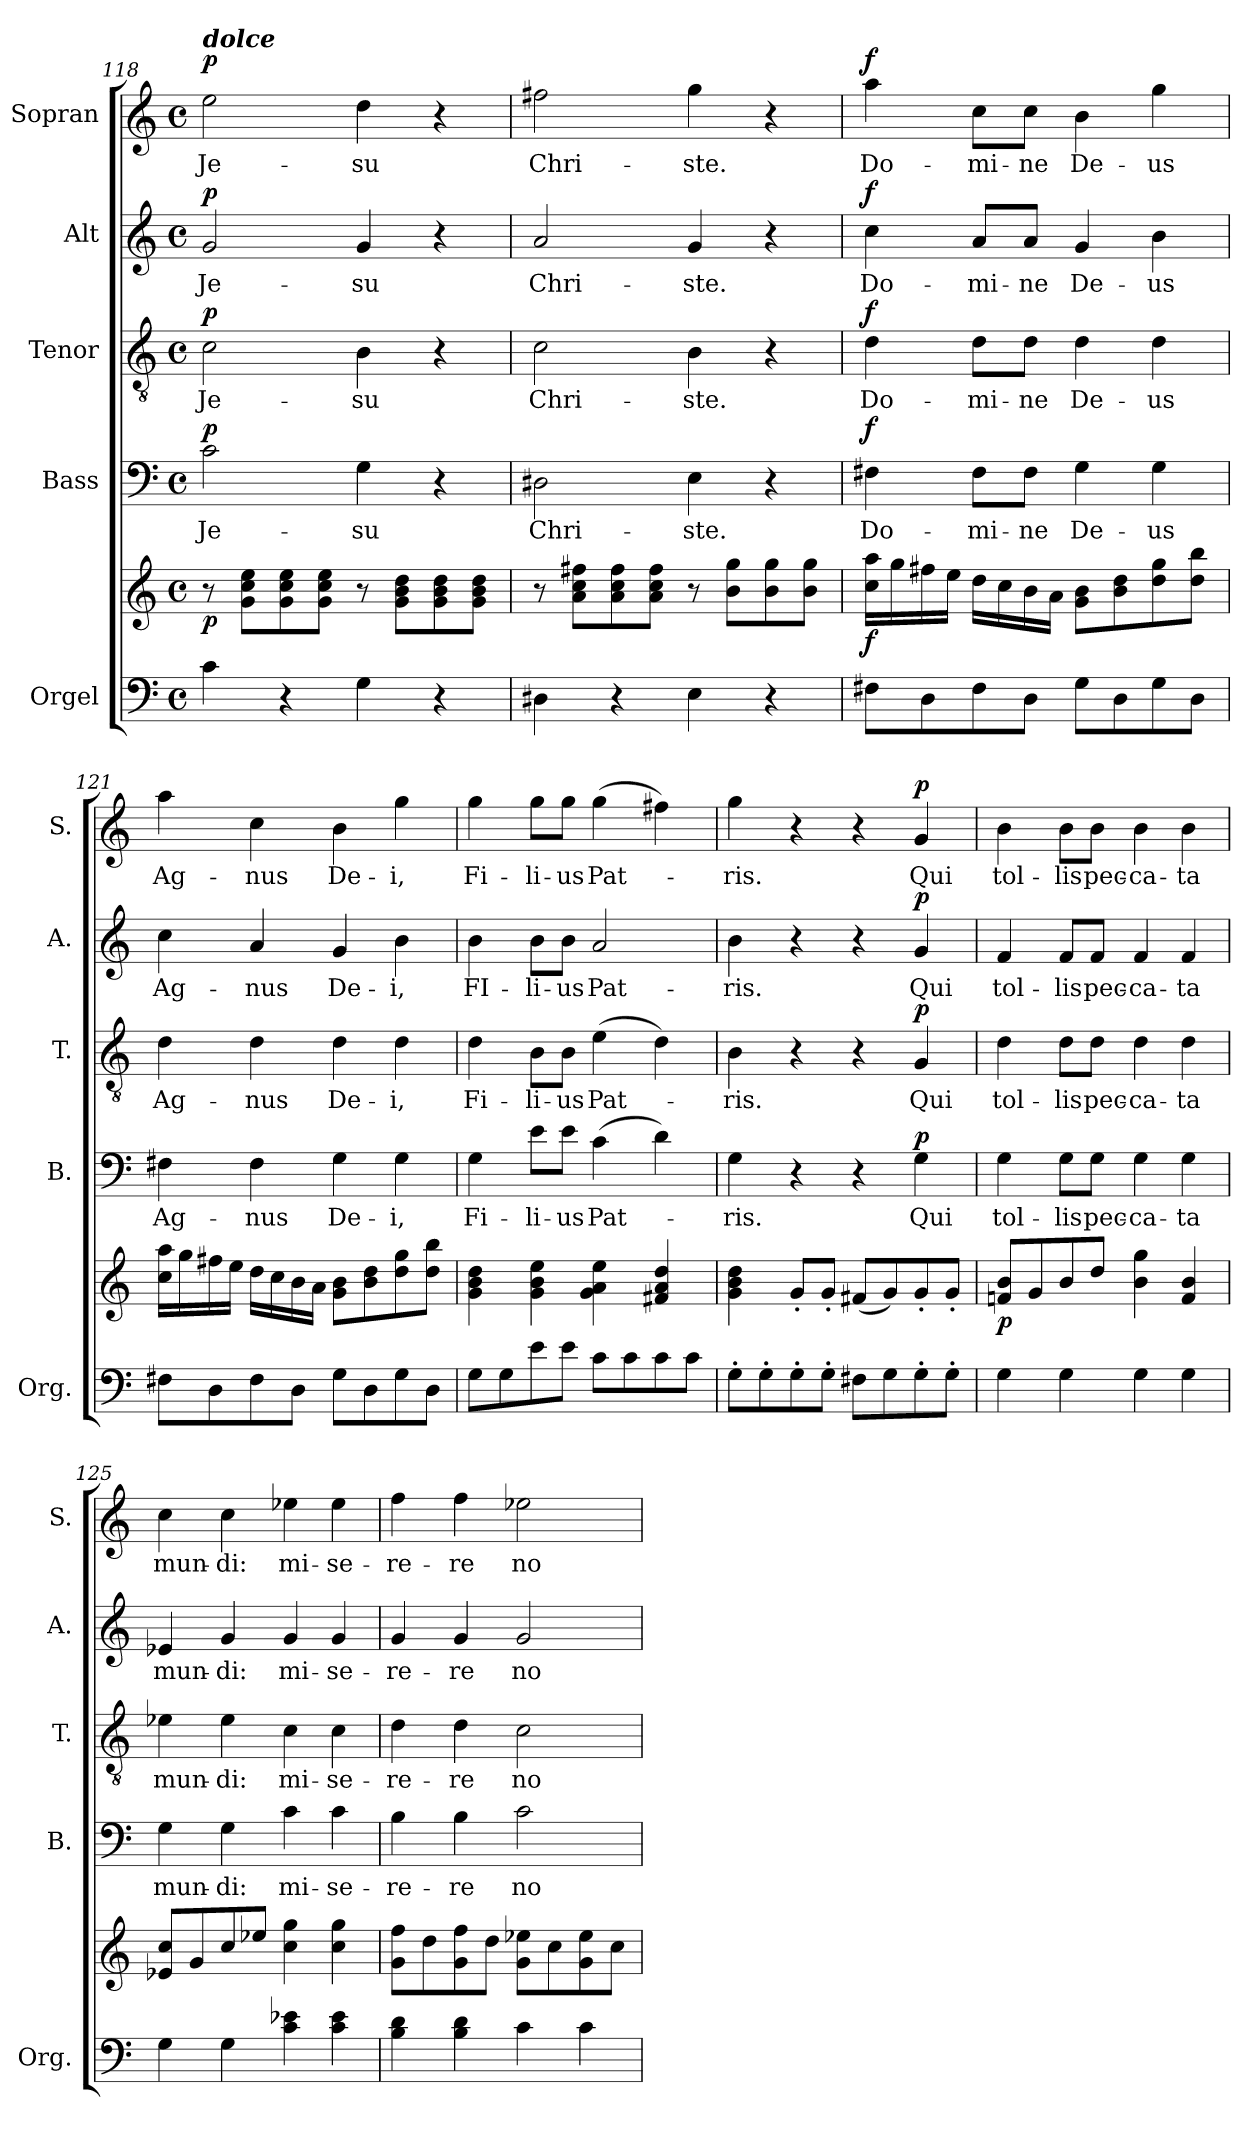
**kern	**kern	**dynam	**kern	**text	**dynam	**kern	**text	**dynam	**kern	**text	**dynam	**kern	**text	**dynam
*part5	*part5	*part5	*part4	*part4	*part4	*part3	*part3	*part3	*part2	*part2	*part2	*part1	*part1	*part1
*staff6	*staff5	*staff5/6	*staff4	*staff4	*staff4	*staff3	*staff3	*staff3	*staff2	*staff2	*staff2	*staff1	*staff1	*staff1
*I"Orgel	*	*	*I"Bass	*	*	*I"Tenor	*	*	*I"Alt	*	*	*I"Sopran	*	*
*I'Org.	*	*	*I'B.	*	*	*I'T.	*	*	*I'A.	*	*	*I'S.	*	*
*clefF4	*clefG2	*	*clefF4	*	*	*clefGv2	*	*	*clefG2	*	*	*clefG2	*	*
*k[]	*k[]	*	*k[]	*	*	*k[]	*	*	*k[]	*	*	*k[]	*	*
*C:	*C:	*	*C:	*	*	*C:	*	*	*C:	*	*	*C:	*	*
*M4/4	*M4/4	*	*M4/4	*	*	*M4/4	*	*	*M4/4	*	*	*M4/4	*	*
*met(c)	*met(c)	*	*met(c)	*	*	*met(c)	*	*	*met(c)	*	*	*met(c)	*	*
=118	=118	=118	=118	=118	=118	=118	=118	=118	=118	=118	=118	=118	=118	=118
!	!	!	!	!	!	!	!	!	!	!	!	!LO:TX:a:Bi:t=dolce	!	!
!	!	!LO:DY:b	!	!LO:LY:b	!LO:DY:a	!	!LO:LY:b	!LO:DY:a	!	!LO:LY:b	!LO:DY:a	!	!LO:LY:b	!LO:DY:a
4c\	8r	p	2c\	Je-	p	2c\	Je-	p	2g/	Je-	p	2ee\	Je-	p
.	8g\ 8cc\ 8ee\L	.	.	.	.	.	.	.	.	.	.	.	.	.
4r	8g\ 8cc\ 8ee\	.	.	.	.	.	.	.	.	.	.	.	.	.
.	8g\ 8cc\ 8ee\J	.	.	.	.	.	.	.	.	.	.	.	.	.
!	!	!	!	!LO:LY:b	!	!	!LO:LY:b	!	!	!LO:LY:b	!	!	!LO:LY:b	!
4G\	8r	.	4G\	-su	.	4B\	-su	.	4g/	-su	.	4dd\	-su	.
.	8g\ 8b\ 8dd\L	.	.	.	.	.	.	.	.	.	.	.	.	.
4r	8g\ 8b\ 8dd\	.	4r	.	.	4r	.	.	4r	.	.	4r	.	.
.	8g\ 8b\ 8dd\J	.	.	.	.	.	.	.	.	.	.	.	.	.
!!LO:PB:g=z
=119	=119	=119	=119	=119	=119	=119	=119	=119	=119	=119	=119	=119	=119	=119
!	!	!	!	!LO:LY:b	!	!	!LO:LY:b	!	!	!LO:LY:b	!	!	!LO:LY:b	!
4D#X\	8r	.	2D#X\	Chri-	.	2c\	Chri-	.	2a/	Chri-	.	2ff#X\	Chri-	.
.	8a\ 8cc\ 8ff#X\L	.	.	.	.	.	.	.	.	.	.	.	.	.
4r	8a\ 8cc\ 8ff#\	.	.	.	.	.	.	.	.	.	.	.	.	.
.	8a\ 8cc\ 8ff#\J	.	.	.	.	.	.	.	.	.	.	.	.	.
!	!	!	!	!LO:LY:b	!	!	!LO:LY:b	!	!	!LO:LY:b	!	!	!LO:LY:b	!
4E\	8r	.	4E\	-ste.	.	4B\	-ste.	.	4g/	-ste.	.	4gg\	-ste.	.
.	8b\ 8gg\L	.	.	.	.	.	.	.	.	.	.	.	.	.
4r	8b\ 8gg\	.	4r	.	.	4r	.	.	4r	.	.	4r	.	.
.	8b\ 8gg\J	.	.	.	.	.	.	.	.	.	.	.	.	.
=120	=120	=120	=120	=120	=120	=120	=120	=120	=120	=120	=120	=120	=120	=120
!	!	!LO:DY:b	!	!LO:LY:b	!LO:DY:a	!	!LO:LY:b	!LO:DY:a	!	!LO:LY:b	!LO:DY:a	!	!LO:LY:b	!LO:DY:a
8F#X\L	16cc\ 16aa\LL	f	4F#X\	Do-	f	4d\	Do-	f	4cc\	Do-	f	4aa\	Do-	f
.	16gg\	.	.	.	.	.	.	.	.	.	.	.	.	.
8D\	16ff#X\	.	.	.	.	.	.	.	.	.	.	.	.	.
.	16ee\JJ	.	.	.	.	.	.	.	.	.	.	.	.	.
!	!	!	!	!LO:LY:b	!	!	!LO:LY:b	!	!	!LO:LY:b	!	!	!LO:LY:b	!
8F#\	16dd\LL	.	8F#\L	-mi-	.	8d\L	-mi-	.	8a/L	-mi-	.	8cc\L	-mi-	.
.	16cc\	.	.	.	.	.	.	.	.	.	.	.	.	.
!	!	!	!	!LO:LY:b	!	!	!LO:LY:b	!	!	!LO:LY:b	!	!	!LO:LY:b	!
8D\J	16b\	.	8F#\J	-ne	.	8d\J	-ne	.	8a/J	-ne	.	8cc\J	-ne	.
.	16a\JJ	.	.	.	.	.	.	.	.	.	.	.	.	.
!	!	!	!	!LO:LY:b	!	!	!LO:LY:b	!	!	!LO:LY:b	!	!	!LO:LY:b	!
8G\L	8g\ 8b\L	.	4G\	De-	.	4d\	De-	.	4g/	De-	.	4b\	De-	.
8D\	8b\ 8dd\	.	.	.	.	.	.	.	.	.	.	.	.	.
!	!	!	!	!LO:LY:b	!	!	!LO:LY:b	!	!	!LO:LY:b	!	!	!LO:LY:b	!
8G\	8dd\ 8gg\	.	4G\	-us	.	4d\	-us	.	4b\	-us	.	4gg\	-us	.
8D\J	8dd\ 8bb\J	.	.	.	.	.	.	.	.	.	.	.	.	.
=121	=121	=121	=121	=121	=121	=121	=121	=121	=121	=121	=121	=121	=121	=121
!	!	!	!	!LO:LY:b	!	!	!LO:LY:b	!	!	!LO:LY:b	!	!	!LO:LY:b	!
8F#X\L	16cc\ 16aa\LL	.	4F#X\	Ag-	.	4d\	Ag-	.	4cc\	Ag-	.	4aa\	Ag-	.
.	16gg\	.	.	.	.	.	.	.	.	.	.	.	.	.
8D\	16ff#X\	.	.	.	.	.	.	.	.	.	.	.	.	.
.	16ee\JJ	.	.	.	.	.	.	.	.	.	.	.	.	.
!	!	!	!	!LO:LY:b	!	!	!LO:LY:b	!	!	!LO:LY:b	!	!	!LO:LY:b	!
8F#\	16dd\LL	.	4F#\	-nus	.	4d\	-nus	.	4a/	-nus	.	4cc\	-nus	.
.	16cc\	.	.	.	.	.	.	.	.	.	.	.	.	.
8D\J	16b\	.	.	.	.	.	.	.	.	.	.	.	.	.
.	16a\JJ	.	.	.	.	.	.	.	.	.	.	.	.	.
!	!	!	!	!LO:LY:b	!	!	!LO:LY:b	!	!	!LO:LY:b	!	!	!LO:LY:b	!
8G\L	8g\ 8b\L	.	4G\	De-	.	4d\	De-	.	4g/	De-	.	4b\	De-	.
8D\	8b\ 8dd\	.	.	.	.	.	.	.	.	.	.	.	.	.
!	!	!	!	!LO:LY:b	!	!	!LO:LY:b	!	!	!LO:LY:b	!	!	!LO:LY:b	!
8G\	8dd\ 8gg\	.	4G\	-i,	.	4d\	-i,	.	4b\	-i,	.	4gg\	-i,	.
8D\J	8dd\ 8bb\J	.	.	.	.	.	.	.	.	.	.	.	.	.
=122	=122	=122	=122	=122	=122	=122	=122	=122	=122	=122	=122	=122	=122	=122
!	!	!	!	!LO:LY:b	!	!	!LO:LY:b	!	!	!LO:LY:b	!	!	!LO:LY:b	!
8G\L	4g\ 4b\ 4dd\	.	4G\	Fi-	.	4d\	Fi-	.	4b\	FI-	.	4gg\	Fi-	.
8G\	.	.	.	.	.	.	.	.	.	.	.	.	.	.
!	!	!	!	!LO:LY:b	!	!	!LO:LY:b	!	!	!LO:LY:b	!	!	!LO:LY:b	!
8e\	4g\ 4b\ 4ee\	.	8e\L	-li-	.	8B\L	-li-	.	8b\L	-li-	.	8gg\L	-li-	.
!	!	!	!	!LO:LY:b	!	!	!LO:LY:b	!	!	!LO:LY:b	!	!	!LO:LY:b	!
8e\J	.	.	8e\J	-us	.	8B\J	-us	.	8b\J	-us	.	8gg\J	-us	.
!	!	!	!	!LO:LY:b	!	!	!LO:LY:b	!	!	!LO:LY:b	!	!	!LO:LY:b	!
8c\L	4g\ 4a\ 4ee\	.	(>4c\	Pat-	.	(>4e\	Pat-	.	2a/	Pat-	.	(>4gg\	Pat-	.
8c\	.	.	.	.	.	.	.	.	.	.	.	.	.	.
8c\	4f#X/ 4a/ 4dd/	.	4d\)	.	.	4d\)	.	.	.	.	.	4ff#X\)	.	.
8c\J	.	.	.	.	.	.	.	.	.	.	.	.	.	.
=123	=123	=123	=123	=123	=123	=123	=123	=123	=123	=123	=123	=123	=123	=123
!	!	!	!	!LO:LY:b	!	!	!LO:LY:b	!	!	!LO:LY:b	!	!	!LO:LY:b	!
8G'>\L	4g\ 4b\ 4dd\	.	4G\	-ris.	.	4B\	-ris.	.	4b\	-ris.	.	4gg\	-ris.	.
8G'>\	.	.	.	.	.	.	.	.	.	.	.	.	.	.
8G'>\	8g'</L	.	4r	.	.	4r	.	.	4r	.	.	4r	.	.
8G'>\J	8g'</J	.	.	.	.	.	.	.	.	.	.	.	.	.
8F#X\L	(<8f#X/L	.	4r	.	.	4r	.	.	4r	.	.	4r	.	.
8G\	8g/)	.	.	.	.	.	.	.	.	.	.	.	.	.
!	!	!	!	!LO:LY:b	!LO:DY:a	!	!LO:LY:b	!LO:DY:a	!	!LO:LY:b	!LO:DY:a	!	!LO:LY:b	!LO:DY:a
8G'>\	8g'</	.	4G\	Qui	p	4G/	Qui	p	4g/	Qui	p	4g/	Qui	p
8G'>\J	8g'</J	.	.	.	.	.	.	.	.	.	.	.	.	.
!!LO:LB:g=z
=124	=124	=124	=124	=124	=124	=124	=124	=124	=124	=124	=124	=124	=124	=124
!	!	!LO:DY:b	!	!LO:LY:b	!	!	!LO:LY:b	!	!	!LO:LY:b	!	!	!LO:LY:b	!
4G\	8fn/ 8b/L	p	4G\	tol-	.	4d\	tol-	.	4f/	tol-	.	4b\	tol-	.
.	8g/	.	.	.	.	.	.	.	.	.	.	.	.	.
!	!	!	!	!LO:LY:b	!	!	!LO:LY:b	!	!	!LO:LY:b	!	!	!LO:LY:b	!
4G\	8b/	.	8G\L	-lis	.	8d\L	-lis	.	8f/L	-lis	.	8b\L	-lis	.
!	!	!	!	!LO:LY:b	!	!	!LO:LY:b	!	!	!LO:LY:b	!	!	!LO:LY:b	!
.	8dd/J	.	8G\J	pec-	.	8d\J	pec-	.	8f/J	pec-	.	8b\J	pec-	.
!	!	!	!	!LO:LY:b	!	!	!LO:LY:b	!	!	!LO:LY:b	!	!	!LO:LY:b	!
4G\	4b\ 4gg\	.	4G\	-ca-	.	4d\	-ca-	.	4f/	-ca-	.	4b\	-ca-	.
!	!	!	!	!LO:LY:b	!	!	!LO:LY:b	!	!	!LO:LY:b	!	!	!LO:LY:b	!
4G\	4f/ 4b/	.	4G\	-ta	.	4d\	-ta	.	4f/	-ta	.	4b\	-ta	.
=125	=125	=125	=125	=125	=125	=125	=125	=125	=125	=125	=125	=125	=125	=125
!	!	!	!	!LO:LY:b	!	!	!LO:LY:b	!	!	!LO:LY:b	!	!	!LO:LY:b	!
4G\	8e-X/ 8cc/L	.	4G\	mun-	.	4e-X\	mun-	.	4e-X/	mun-	.	4cc\	mun-	.
.	8g/	.	.	.	.	.	.	.	.	.	.	.	.	.
!	!	!	!	!LO:LY:b	!	!	!LO:LY:b	!	!	!LO:LY:b	!	!	!LO:LY:b	!
4G\	8cc/	.	4G\	-di:	.	4e-\	-di:	.	4g/	-di:	.	4cc\	-di:	.
.	8ee-X/J	.	.	.	.	.	.	.	.	.	.	.	.	.
!	!	!	!	!LO:LY:b	!	!	!LO:LY:b	!	!	!LO:LY:b	!	!	!LO:LY:b	!
4c\ 4e-X\	4cc\ 4gg\	.	4c\	mi-	.	4c\	mi-	.	4g/	mi-	.	4ee-X\	mi-	.
!	!	!	!	!LO:LY:b	!	!	!LO:LY:b	!	!	!LO:LY:b	!	!	!LO:LY:b	!
4c\ 4e-\	4cc\ 4gg\	.	4c\	-se-	.	4c\	-se-	.	4g/	-se-	.	4ee-\	-se-	.
=126	=126	=126	=126	=126	=126	=126	=126	=126	=126	=126	=126	=126	=126	=126
!	!	!	!	!LO:LY:b	!	!	!LO:LY:b	!	!	!LO:LY:b	!	!	!LO:LY:b	!
4B\ 4d\	8g\ 8ff\L	.	4B\	-re-	.	4d\	-re-	.	4g/	-re-	.	4ff\	-re-	.
.	8dd\	.	.	.	.	.	.	.	.	.	.	.	.	.
!	!	!	!	!LO:LY:b	!	!	!LO:LY:b	!	!	!LO:LY:b	!	!	!LO:LY:b	!
4B\ 4d\	8g\ 8ff\	.	4B\	-re	.	4d\	-re	.	4g/	-re	.	4ff\	-re	.
.	8dd\J	.	.	.	.	.	.	.	.	.	.	.	.	.
!	!	!	!	!LO:LY:b	!	!	!LO:LY:b	!	!	!LO:LY:b	!	!	!LO:LY:b	!
4c\	8g\ 8ee-X\L	.	2c\	no-	.	2c\	no-	.	2g/	no-	.	2ee-X\	no-	.
.	8cc\	.	.	.	.	.	.	.	.	.	.	.	.	.
4c\	8g\ 8ee-\	.	.	.	.	.	.	.	.	.	.	.	.	.
.	8cc\J	.	.	.	.	.	.	.	.	.	.	.	.	.
=	=	=	=	=	=	=	=	=	=	=	=	=	=	=
*-	*-	*-	*-	*-	*-	*-	*-	*-	*-	*-	*-	*-	*-	*-
